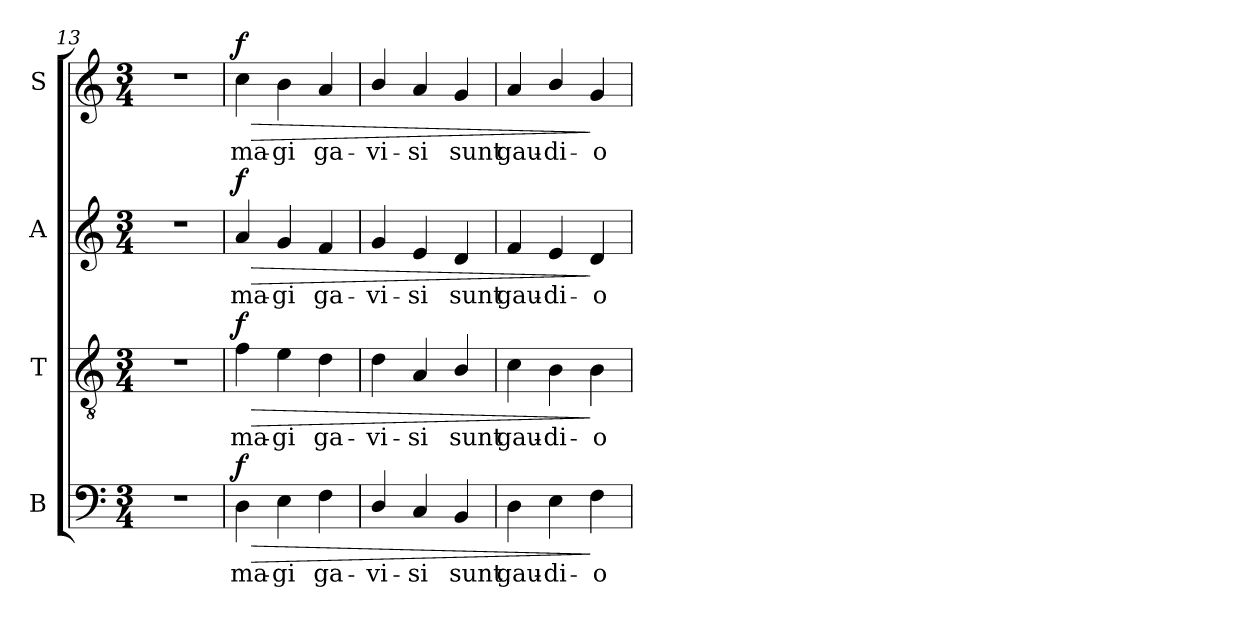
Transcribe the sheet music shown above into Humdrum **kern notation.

**kern	**text	**dynam	**kern	**text	**dynam	**kern	**text	**dynam	**kern	**text	**dynam
*part4	*part4	*part4	*part3	*part3	*part3	*part2	*part2	*part2	*part1	*part1	*part1
*staff4	*staff4	*staff4	*staff3	*staff3	*staff3	*staff2	*staff2	*staff2	*staff1	*staff1	*staff1
*I"B	*	*	*I"T	*	*	*I"A	*	*	*I"S	*	*
*clefF4	*	*	*clefGv2	*	*	*clefG2	*	*	*clefG2	*	*
*k[]	*	*	*k[]	*	*	*k[]	*	*	*k[]	*	*
*C:	*	*	*C:	*	*	*C:	*	*	*C:	*	*
*M3/4	*	*	*M3/4	*	*	*M3/4	*	*	*M3/4	*	*
=13	=13	=13	=13	=13	=13	=13	=13	=13	=13	=13	=13
2.r	.	.	2.r	.	.	2.r	.	.	2.r	.	.
=14	=14	=14	=14	=14	=14	=14	=14	=14	=14	=14	=14
!	!LO:LY:b:cj	!LO:HP:b	!	!LO:LY:b:cj	!LO:HP:b	!	!LO:LY:b:cj	!LO:HP:b	!	!LO:LY:b:cj	!LO:HP:b
!	!	!LO:DY:n=1:a	!	!	!LO:DY:n=1:a	!	!	!LO:DY:n=1:a	!	!	!LO:DY:n=1:a
4D\	ma-	> f	4f\	ma-	> f	4a/	ma-	> f	4cc\	ma-	> f
!	!LO:LY:b:cj	!	!	!LO:LY:b:cj	!	!	!LO:LY:b:cj	!	!	!LO:LY:b:cj	!
4E\	-gi	.	4e\	-gi	.	4g/	-gi	.	4b\	-gi	.
!	!LO:LY:b:cj	!	!	!LO:LY:b:cj	!	!	!LO:LY:b:cj	!	!	!LO:LY:b:cj	!
4F\	ga-	.	4d\	ga-	.	4f/	ga-	.	4a/	ga-	.
=15	=15	=15	=15	=15	=15	=15	=15	=15	=15	=15	=15
!	!LO:LY:b:cj	!	!	!LO:LY:b:cj	!	!	!LO:LY:b:cj	!	!	!LO:LY:b:cj	!
4D/	-vi-	.	4d\	-vi-	.	4g/	-vi-	.	4b/	-vi-	.
!	!LO:LY:b:cj	!	!	!LO:LY:b:cj	!	!	!LO:LY:b:cj	!	!	!LO:LY:b:cj	!
4C/	-si	.	4A/	-si	.	4e/	-si	.	4a/	-si	.
!	!LO:LY:b:cj	!	!	!LO:LY:b:cj	!	!	!LO:LY:b:cj	!	!	!LO:LY:b:cj	!
4BB/	sunt	.	4B/	sunt	.	4d/	sunt	.	4g/	sunt	.
=16	=16	=16	=16	=16	=16	=16	=16	=16	=16	=16	=16
!	!LO:LY:b:cj	!	!	!LO:LY:b:cj	!	!	!LO:LY:b:cj	!	!	!LO:LY:b:cj	!
4D\	gau-	.	4c\	gau-	.	4f/	gau-	.	4a/	gau-	.
!	!LO:LY:b:cj	!	!	!LO:LY:b:cj	!	!	!LO:LY:b:cj	!	!	!LO:LY:b:cj	!
4E\	-di-	.	4B\	-di-	.	4e/	-di-	.	4b/	-di-	.
!	!LO:LY:b:cj	!	!	!LO:LY:b:cj	!	!	!LO:LY:b:cj	!	!	!LO:LY:b:cj	!
4F\	-o	]	4B\	-o	]	4d/	-o	]	4g/	-o	]
=	=	=	=	=	=	=	=	=	=	=	=
*-	*-	*-	*-	*-	*-	*-	*-	*-	*-	*-	*-
